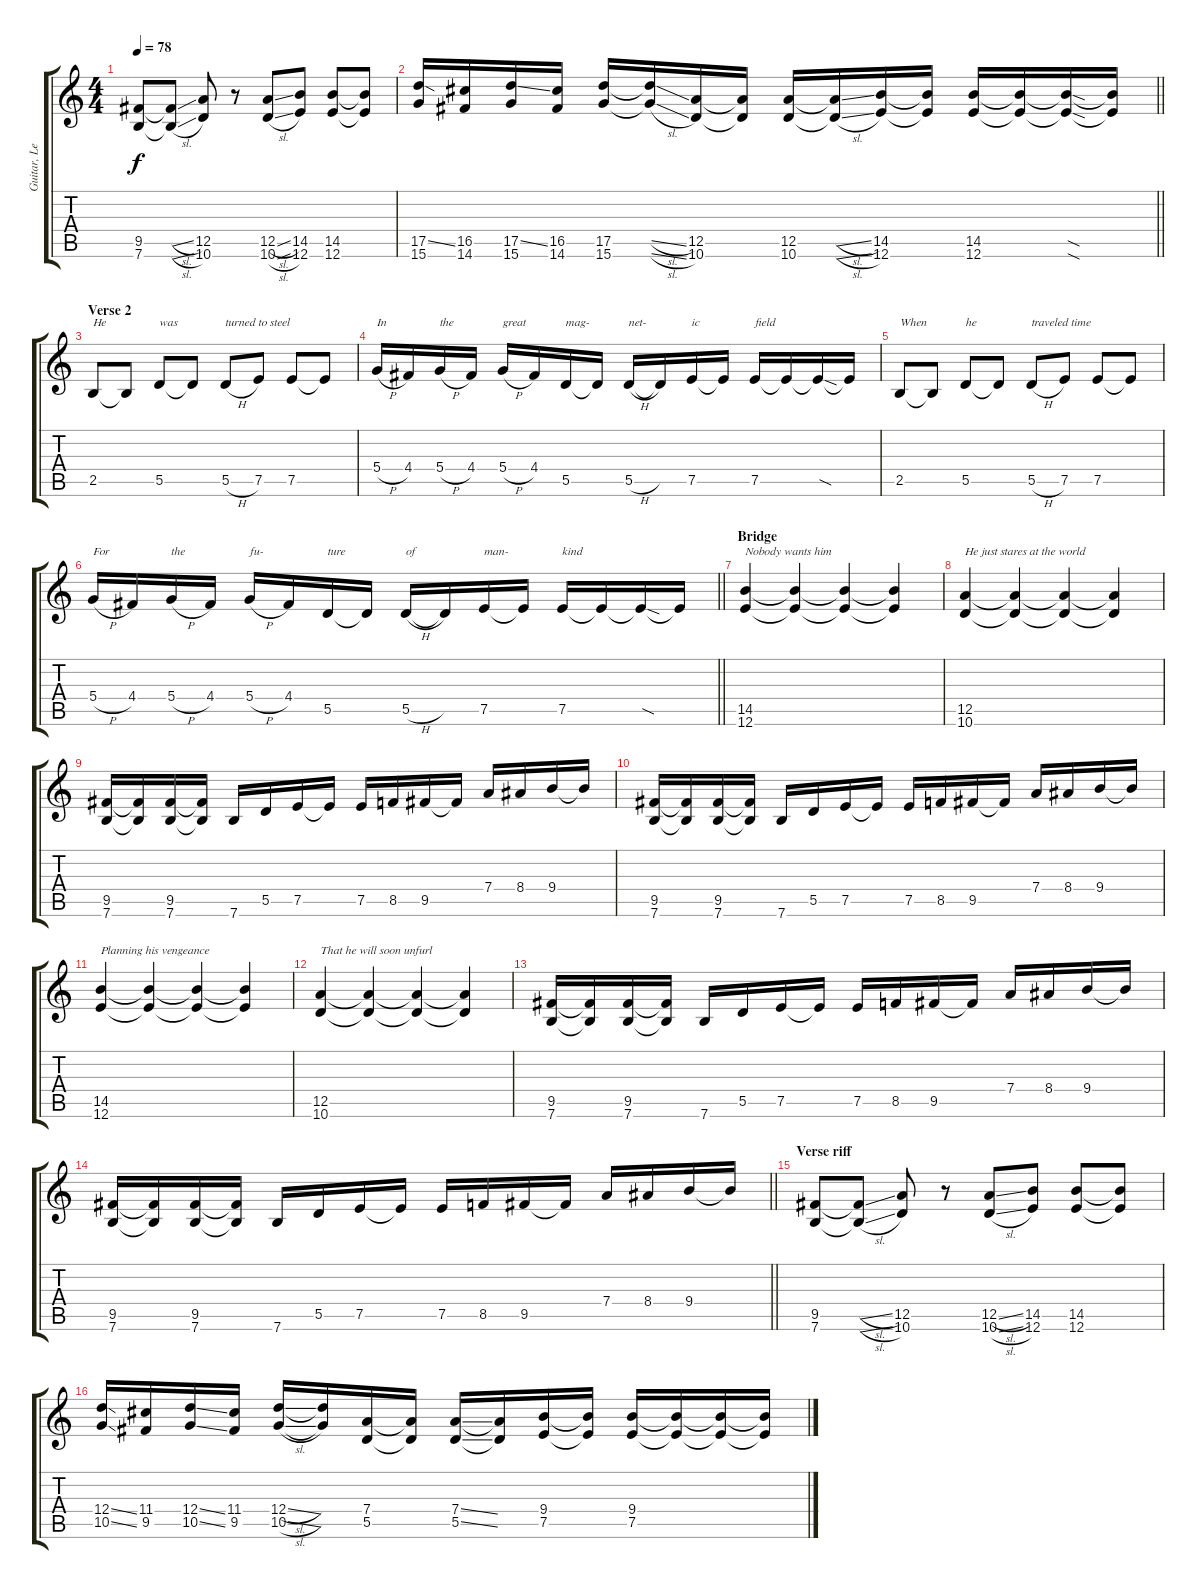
\track ("Guitar, Lead" "Guitar, Le") {instrument distortionguitar}
\staff {score tabs}
\tuning (E4 B3 G3 D3 A2 E2) {hide}
\ts (4 4)
\tempo 78
\clef g2
\ks c
(9.5 7.6).8{dy f} (9.5{sl t} 7.6{sl t}).8 (12.5 10.6).8 r.8 (12.5{sl} 10.6{sl}).8 (14.5 12.6).8 (14.5 12.6).8 (14.5{t} 12.6{t}).8 |
\barLineRight lightlight
(17.5{ss} 15.6).16 (16.5 14.6).16 (17.5{ss} 15.6).16 (16.5 14.6).16 (17.5 15.6).16 (17.5{sl t} 15.6{sl t}).16 (12.5 10.6).16 (12.5{t} 10.6{t}).16 (12.5 10.6).16 (12.5{sl t} 10.6{sl t}).16 (14.5 12.6).16 (14.5{t} 12.6{t}).16 (14.5 12.6).16 (14.5{t} 12.6{t}).16 (14.5{sod t} 12.6{sod t}).16 (14.5{t} 12.6{t}).16 |
\section ("" "Verse 2")
2.5.8{txt "He"} 2.5{t}.8 5.5.8{txt "was"} 5.5{t}.8 5.5{h}.8{txt "turned to steel"} 7.5.8 7.5.8 7.5{t}.8 |
5.4{h}.16{txt "In"} 4.4.16 5.4{h}.16{txt "the"} 4.4.16 5.4{h}.16{txt "great"} 4.4.16 5.5.16{txt "mag-"} 5.5{t}.16 5.5{h}.16{txt "net-"} 5.5{t}.16 7.5.16{txt "ic"} 7.5{t}.16 7.5.16{txt "field"} 7.5{t}.16 7.5{sod t}.16 7.5{t}.16 |
2.5.8{txt "When"} 2.5{t}.8 5.5.8{txt "he"} 5.5{t}.8 5.5{h}.8{txt "traveled time"} 7.5.8 7.5.8 7.5{t}.8 |
\barLineRight lightlight
5.4{h}.16{txt "For"} 4.4.16 5.4{h}.16{txt "the"} 4.4.16 5.4{h}.16{txt "fu-"} 4.4.16 5.5.16{txt "ture"} 5.5{t}.16 5.5{h}.16{txt "of"} 5.5{t}.16 7.5.16{txt "man-"} 7.5{t}.16 7.5.16{txt "kind"} 7.5{t}.16 7.5{sod t}.16 7.5{t}.16 |
\section ("" "Bridge")
(14.5 12.6).4{txt "Nobody wants him"} (14.5{t} 12.6{t}).4 (14.5{t} 12.6{t}).4 (14.5{t} 12.6{t}).4 |
(12.5 10.6).4{txt "He just stares at the world"} (12.5{t} 10.6{t}).4 (12.5{t} 10.6{t}).4 (12.5{t} 10.6{t}).4 |
(9.5 7.6).16 (9.5{t} 7.6{t}).16 (9.5 7.6).16 (9.5{t} 7.6{t}).16 7.6.16 5.5.16 7.5.16 7.5{t}.16 7.5.16 8.5.16 9.5.16 9.5{t}.16 7.4.16 8.4.16 9.4.16 9.4{t}.16 |
(9.5 7.6).16 (9.5{t} 7.6{t}).16 (9.5 7.6).16 (9.5{t} 7.6{t}).16 7.6.16 5.5.16 7.5.16 7.5{t}.16 7.5.16 8.5.16 9.5.16 9.5{t}.16 7.4.16 8.4.16 9.4.16 9.4{t}.16 |
(14.5 12.6).4{txt "Planning his vengeance"} (14.5{t} 12.6{t}).4 (14.5{t} 12.6{t}).4 (14.5{t} 12.6{t}).4 |
(12.5 10.6).4{txt "That he will soon unfurl"} (12.5{t} 10.6{t}).4 (12.5{t} 10.6{t}).4 (12.5{t} 10.6{t}).4 |
(9.5 7.6).16 (9.5{t} 7.6{t}).16 (9.5 7.6).16 (9.5{t} 7.6{t}).16 7.6.16 5.5.16 7.5.16 7.5{t}.16 7.5.16 8.5.16 9.5.16 9.5{t}.16 7.4.16 8.4.16 9.4.16 9.4{t}.16 |
\barLineRight lightlight
(9.5 7.6).16 (9.5{t} 7.6{t}).16 (9.5 7.6).16 (9.5{t} 7.6{t}).16 7.6.16 5.5.16 7.5.16 7.5{t}.16 7.5.16 8.5.16 9.5.16 9.5{t}.16 7.4.16 8.4.16 9.4.16 9.4{t}.16 |
\section ("" "Verse riff")
(9.5 7.6).8 (9.5{sl t} 7.6{sl t}).8 (12.5 10.6).8 r.8 (12.5{sl} 10.6{sl}).8 (14.5 12.6).8 (14.5 12.6).8 (14.5{t} 12.6{t}).8 |
(12.4{ss} 10.5{ss}).16 (11.4 9.5).16 (12.4{ss} 10.5{ss}).16 (11.4 9.5).16 (12.4{sl} 10.5{sl}).16 (12.4{t} 10.5{t}).16 (7.4 5.5).16 (7.4{t} 5.5{t}).16 (7.4{ss} 5.5{ss}).16 (7.4{t} 5.5{t}).16 (9.4 7.5).16 (9.4{t} 7.5{t}).16 (9.4 7.5).16 (9.4{t} 7.5{t}).16 (9.4{t} 7.5{t}).16 (9.4{t} 7.5{t}).16
